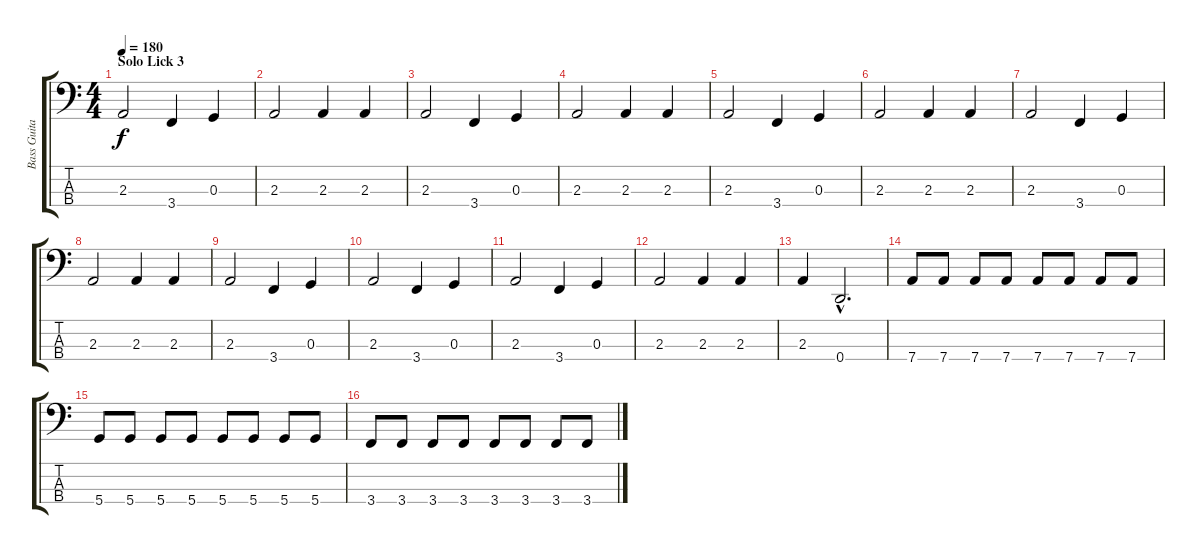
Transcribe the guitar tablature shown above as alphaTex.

\track ("Bass Guitar" "Bass Guita") {instrument electricbassfinger}
\staff {score tabs}
\tuning (F2 C2 G1 D1) {hide}
\ts (4 4)
\section ("" "Solo Lick 3")
\tempo 180
\clef f4
\ks c
2.3.2{dy f} 3.4.4 0.3.4 |
2.3.2 2.3.4 2.3.4 |
2.3.2 3.4.4 0.3.4 |
2.3.2 2.3.4 2.3.4 |
2.3.2 3.4.4 0.3.4 |
2.3.2 2.3.4 2.3.4 |
2.3.2 3.4.4 0.3.4 |
2.3.2 2.3.4 2.3.4 |
2.3.2 3.4.4 0.3.4 |
2.3.2 3.4.4 0.3.4 |
2.3.2 3.4.4 0.3.4 |
2.3.2 2.3.4 2.3.4 |
2.3.4 0.4{hac}.2{d} |
7.4.8 7.4.8 7.4.8 7.4.8 7.4.8 7.4.8 7.4.8 7.4.8 |
5.4.8 5.4.8 5.4.8 5.4.8 5.4.8 5.4.8 5.4.8 5.4.8 |
3.4.8 3.4.8 3.4.8 3.4.8 3.4.8 3.4.8 3.4.8 3.4.8
